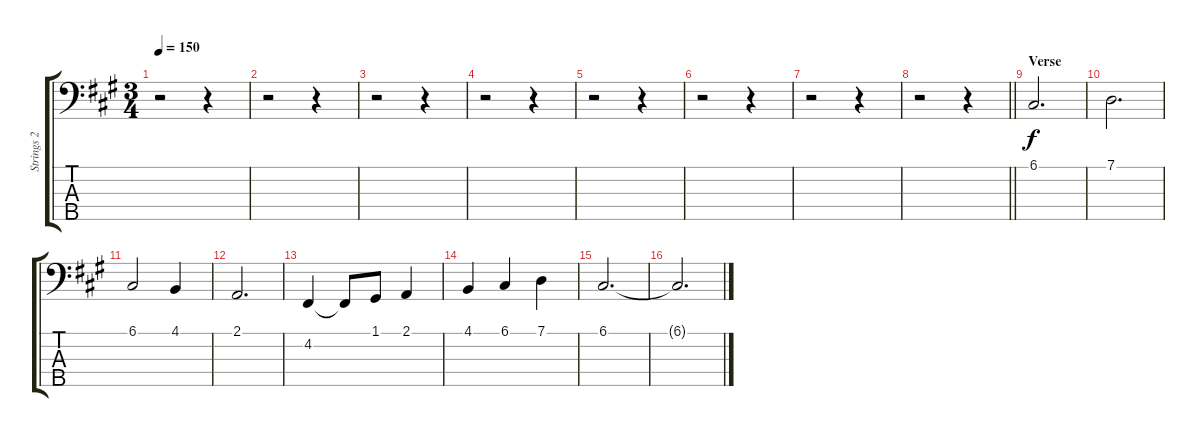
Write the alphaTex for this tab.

\track ("Strings 2" "Strings 2") {instrument stringensemble2}
\staff {score tabs}
\tuning (G2 D2 A1 E1 B0) {hide}
\ts (3 4)
\tempo 150
\clef f4
\ks f#minor
r.2{dy f instrument stringensemble2} r.4 |
r.2 r.4 |
r.2 r.4 |
r.2 r.4 |
r.2 r.4 |
r.2 r.4 |
r.2 r.4 |
\barLineRight lightlight
r.2 r.4 |
\section ("" "Verse")
6.1.2{d} |
7.1.2{d} |
6.1.2 4.1.4 |
2.1.2{d} |
4.2.4 4.2{t}.8 1.1.8 2.1.4 |
4.1.4 6.1.4 7.1.4 |
6.1.2{d} |
6.1{t}.2{d}
